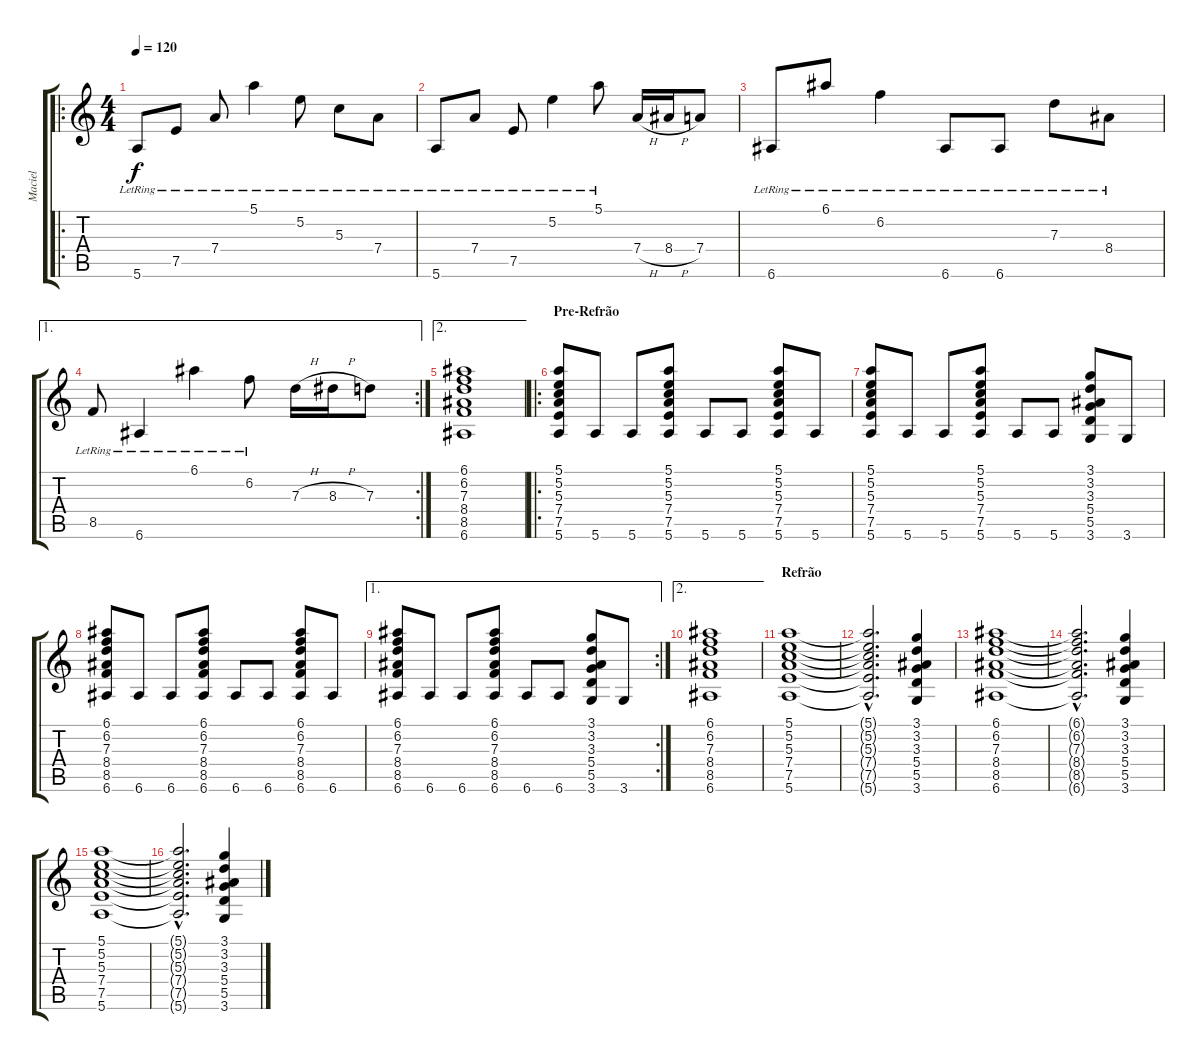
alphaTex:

\track ("Maciel" "Maciel") {instrument acousticguitarsteel}
\staff {score tabs}
\tuning (E4 B3 G3 D3 A2 E2) {hide}
\ro
\ts (4 4)
\tempo 120
\clef g2
\ks c
5.6{lr}.8{dy f} 7.5{lr}.8 7.4{lr}.8 5.1{lr}.4 5.2{lr}.8 5.3{lr}.8 7.4{lr}.8 |
5.6{lr}.8 7.4{lr}.8 7.5{lr}.8 5.2{lr}.4 5.1{lr}.8 7.4{h}.16 8.4{h}.16 7.4.8 |
6.6{lr}.8 6.1{lr}.8 6.2{lr}.4 6.6{lr}.8 6.6{lr}.8 7.3{lr}.8 8.4{lr}.8 |
\ae 1
\rc 2
8.5{lr}.8 6.6{lr}.4 6.1{lr}.4 6.2{lr}.8 7.3{h}.16 8.3{h}.16 7.3.8 |
\ae 2
(6.1 6.2 7.3 8.4 8.5 6.6).1 |
\ro
\section ("" "Pre-Refrão")
(5.1 5.2 5.3 7.4 7.5 5.6).8 5.6.8 5.6.8 (5.1 5.2 5.3 7.4 7.5 5.6).8 5.6.8 5.6.8 (5.1 5.2 5.3 7.4 7.5 5.6).8 5.6.8 |
(5.1 5.2 5.3 7.4 7.5 5.6).8 5.6.8 5.6.8 (5.1 5.2 5.3 7.4 7.5 5.6).8 5.6.8 5.6.8 (3.1 3.2 3.3 5.4 5.5 3.6).8 3.6.8 |
(6.1 6.2 7.3 8.4 8.5 6.6).8 6.6.8 6.6.8 (6.1 6.2 7.3 8.4 8.5 6.6).8 6.6.8 6.6.8 (6.1 6.2 7.3 8.4 8.5 6.6).8 6.6.8 |
\ae 1
\rc 2
(6.1 6.2 7.3 8.4 8.5 6.6).8 6.6.8 6.6.8 (6.1 6.2 7.3 8.4 8.5 6.6).8 6.6.8 6.6.8 (3.1 3.2 3.3 5.4 5.5 3.6).8 3.6.8 |
\ae 2
(6.1 6.2 7.3 8.4 8.5 6.6).1 |
\section ("" "Refrão")
(5.1 5.2 5.3 7.4 7.5 5.6).1 |
(5.1{hac t} 5.2{hac t} 5.3{hac t} 7.4{hac t} 7.5{hac t} 5.6{hac t}).2{d} (3.1 3.2 3.3 5.4 5.5 3.6).4 |
(6.1 6.2 7.3 8.4 8.5 6.6).1 |
(6.1{hac t} 6.2{hac t} 7.3{hac t} 8.4{hac t} 8.5{hac t} 6.6{hac t}).2{d} (3.1 3.2 3.3 5.4 5.5 3.6).4 |
(5.1 5.2 5.3 7.4 7.5 5.6).1 |
(5.1{hac t} 5.2{hac t} 5.3{hac t} 7.4{hac t} 7.5{hac t} 5.6{hac t}).2{d} (3.1 3.2 3.3 5.4 5.5 3.6).4
